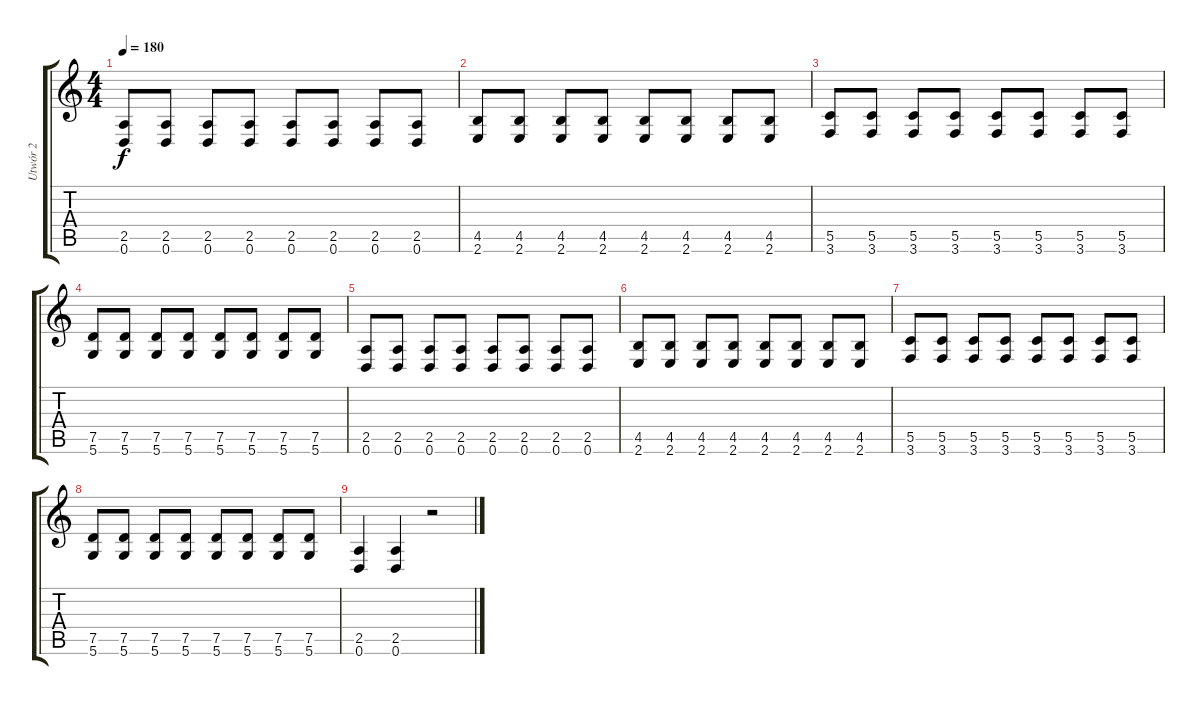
\track ("Utwór 2" "Utwór 2") {instrument distortionguitar}
\staff {score tabs}
\tuning (D4 A3 F3 C3 G2 D2) {hide}
\ts (4 4)
\tempo 180
\clef g2
\ks c
(2.5 0.6).8{dy f} (2.5 0.6).8 (2.5 0.6).8 (2.5 0.6).8 (2.5 0.6).8 (2.5 0.6).8 (2.5 0.6).8 (2.5 0.6).8 |
(4.5 2.6).8 (4.5 2.6).8 (4.5 2.6).8 (4.5 2.6).8 (4.5 2.6).8 (4.5 2.6).8 (4.5 2.6).8 (4.5 2.6).8 |
(5.5 3.6).8 (5.5 3.6).8 (5.5 3.6).8 (5.5 3.6).8 (5.5 3.6).8 (5.5 3.6).8 (5.5 3.6).8 (5.5 3.6).8 |
(7.5 5.6).8 (7.5 5.6).8 (7.5 5.6).8 (7.5 5.6).8 (7.5 5.6).8 (7.5 5.6).8 (7.5 5.6).8 (7.5 5.6).8 |
(2.5 0.6).8 (2.5 0.6).8 (2.5 0.6).8 (2.5 0.6).8 (2.5 0.6).8 (2.5 0.6).8 (2.5 0.6).8 (2.5 0.6).8 |
(4.5 2.6).8 (4.5 2.6).8 (4.5 2.6).8 (4.5 2.6).8 (4.5 2.6).8 (4.5 2.6).8 (4.5 2.6).8 (4.5 2.6).8 |
(5.5 3.6).8 (5.5 3.6).8 (5.5 3.6).8 (5.5 3.6).8 (5.5 3.6).8 (5.5 3.6).8 (5.5 3.6).8 (5.5 3.6).8 |
(7.5 5.6).8 (7.5 5.6).8 (7.5 5.6).8 (7.5 5.6).8 (7.5 5.6).8 (7.5 5.6).8 (7.5 5.6).8 (7.5 5.6).8 |
(2.5 0.6).4 (2.5 0.6).4 r.2
